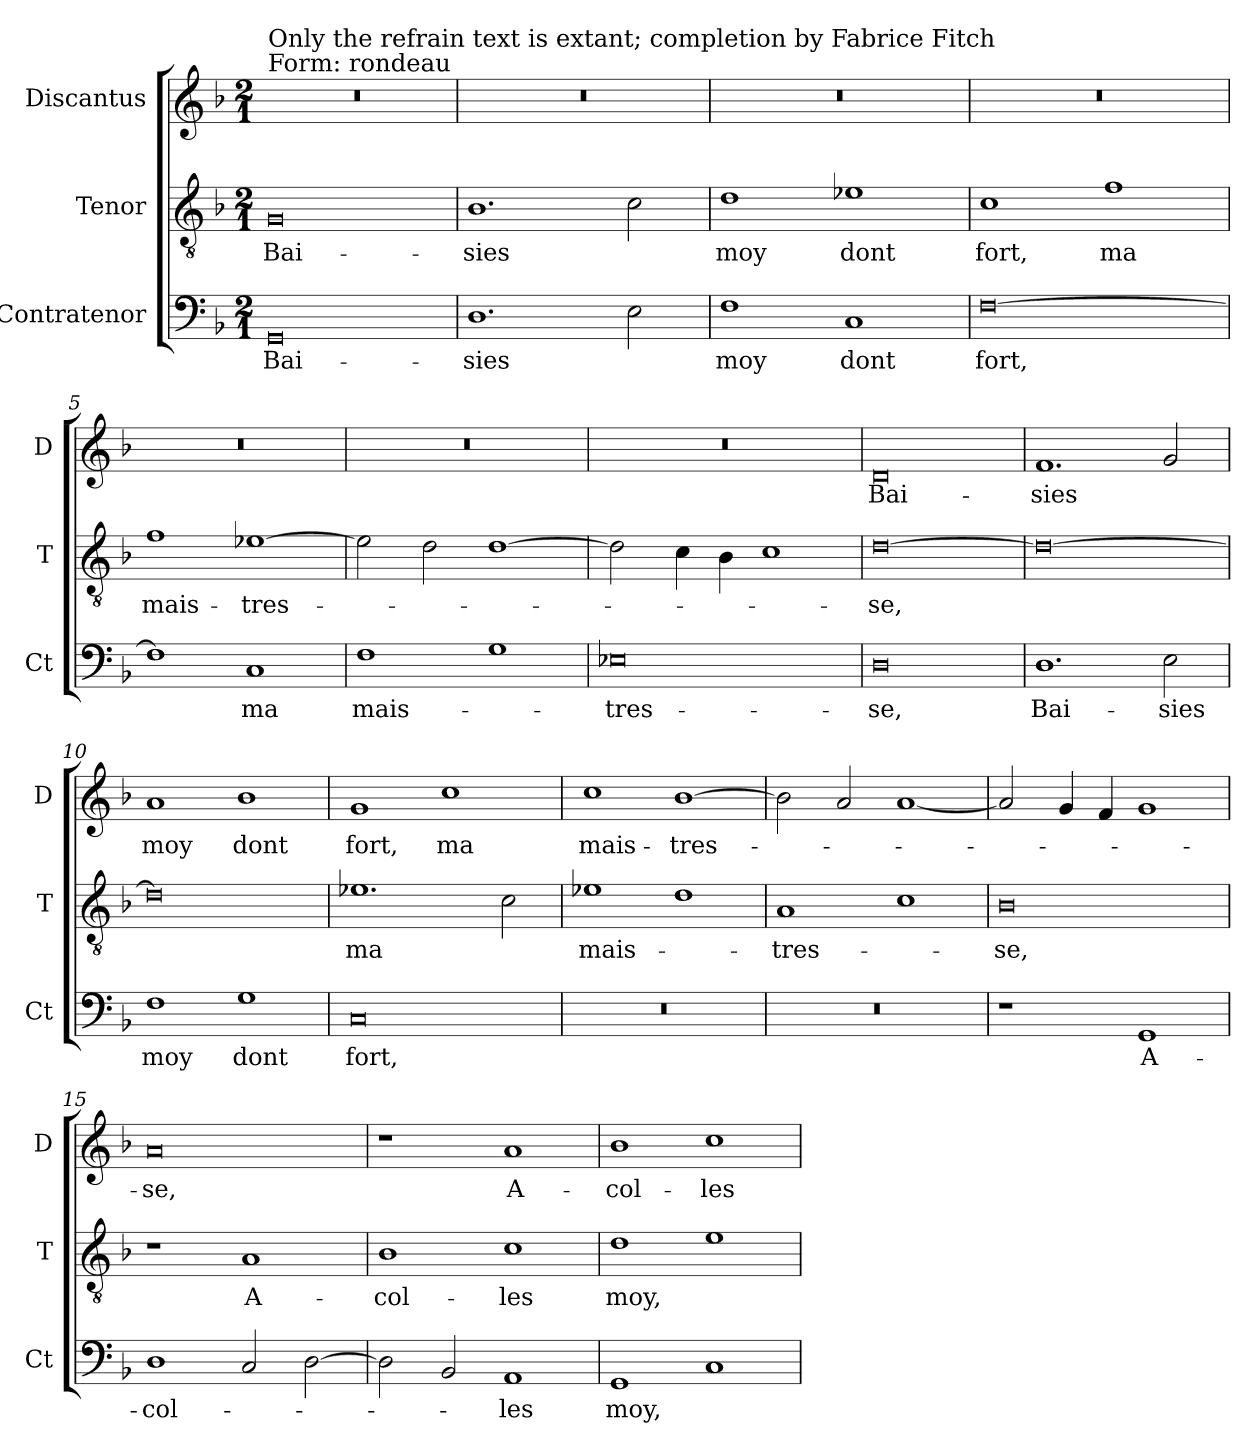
**kern	**text	**kern	**text	**kern	**text
*part3	*part3	*part2	*part2	*part1	*part1
*staff3	*staff3	*staff2	*staff2	*staff1	*staff1
*I"Contratenor	*	*I"Tenor	*	*I"Discantus	*
*I'Ct	*	*I'T	*	*I'D	*
*clefF4	*	*clefGv2	*	*clefG2	*
*k[b-]	*	*k[b-]	*	*k[b-]	*
*M2/1	*	*M2/1	*	*M2/1	*
=1	=1	=1	=1	=1	=1
!	!	!	!	!LO:TX:a:t=Form&colon; rondeau	!
!	!	!	!	!LO:TX:a:t=Only the refrain text is extant; completion by Fabrice Fitch	!
0GG	Bai-	0G	Bai-	0r	.
=2	=2	=2	=2	=2	=2
1.D	-sies	1.B-	-sies	0r	.
2E\	.	2c\	.	.	.
=3	=3	=3	=3	=3	=3
1F	moy	1d	moy	0r	.
1C	dont	1e-X	dont	.	.
=4	=4	=4	=4	=4	=4
[0F	fort,	1c	fort,	0r	.
.	.	1f	ma	.	.
=5	=5	=5	=5	=5	=5
1F]	.	1f	mais-	0r	.
1C	ma	[1e-X	-tres-	.	.
=6	=6	=6	=6	=6	=6
1F	mais-	2e-\]	.	0r	.
.	.	2d\	.	.	.
1G	.	[1d	.	.	.
=7	=7	=7	=7	=7	=7
0E-X	-tres-	2d\]	.	0r	.
.	.	4c\	.	.	.
.	.	4B-\	.	.	.
.	.	1c	.	.	.
=8	=8	=8	=8	=8	=8
0D	-se,	[0d	-se,	0d	Bai-
=9	=9	=9	=9	=9	=9
1.D	Bai-	0d_	.	1.f	-sies
2E\	-sies	.	.	2g/	.
=10	=10	=10	=10	=10	=10
1F	moy	0d]	.	1a	moy
1G	dont	.	.	1b-	dont
=11	=11	=11	=11	=11	=11
0C	fort,	1.e-X	ma	1g	fort,
.	.	.	.	1cc	ma
.	.	2c\	.	.	.
=12	=12	=12	=12	=12	=12
0r	.	1e-X	mais-	1cc	mais-
.	.	1d	.	[1b-	-tres-
=13	=13	=13	=13	=13	=13
0r	.	1A	-tres-	2b-\]	.
.	.	.	.	2a/	.
.	.	1c	.	[1a	.
=14	=14	=14	=14	=14	=14
1r	.	0B-	-se,	2a/]	.
.	.	.	.	4g/	.
.	.	.	.	4f/	.
1GG	A-	.	.	1g	.
=15	=15	=15	=15	=15	=15
1D	-col-	1r	.	0a	-se,
2C/	.	1A	A-	.	.
[2D\	.	.	.	.	.
=16	=16	=16	=16	=16	=16
2D\]	.	1B-	-col-	1r	.
2BB-/	.	.	.	.	.
1AA	-les	1c	-les	1a	A-
=17	=17	=17	=17	=17	=17
1GG	moy,	1d	moy,	1b-	-col-
1C	.	1e	.	1cc	-les
=	=	=	=	=	=
*-	*-	*-	*-	*-	*-
